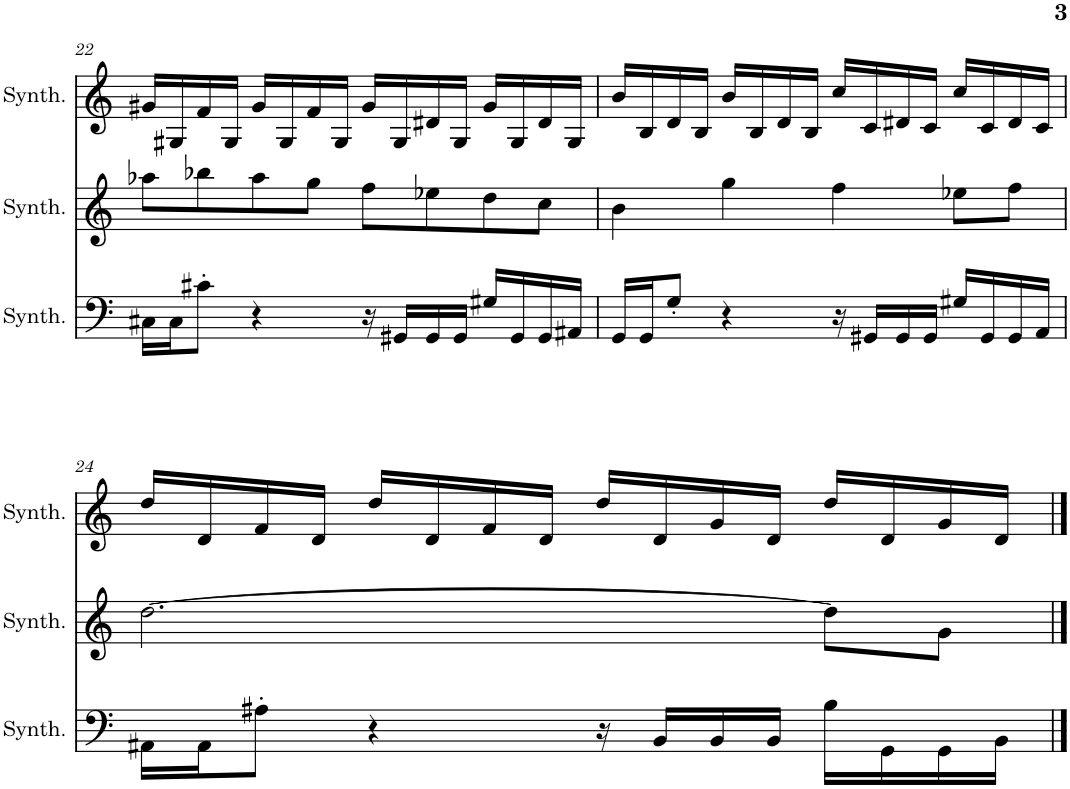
**kern	**kern	**kern
*part3	*part2	*part1
*staff3	*staff2	*staff1
*I"Saw Synthesizer	*I"Saw Synthesizer	*I"Saw Synthesizer
*I'Synth.	*I'Synth.	*I'Synth.
!!LO:PB:g=z
*clefF4	*clefG2	*clefG2
*k[]	*k[]	*k[]
*M4/4	*M4/4	*M4/4
=22	=22	=22
16C#X\LL	8aa-X\L	16g#X/LL
16C#\J	.	16G#X/
8c#X'\J	8bb-X\	16f/
.	.	16G#/JJ
4r	8aa-\	16g#/LL
.	.	16G#/
.	8gg\J	16f/
.	.	16G#/JJ
16r	8ff\L	16g#/LL
16GG#X/LL	.	16G#/
16GG#/	8ee-X\	16d#X/
16GG#/JJ	.	16G#/JJ
16G#X/LL	8dd\	16g#/LL
16GG#/	.	16G#/
16GG#/	8cc\J	16d#/
16AA#X/JJ	.	16G#/JJ
=23	=23	=23
16GG/LL	4b\	16b/LL
16GG/J	.	16B/
8G'/J	.	16d/
.	.	16B/JJ
4r	4gg\	16b/LL
.	.	16B/
.	.	16d/
.	.	16B/JJ
16r	4ff\	16cc/LL
16GG#X/LL	.	16c/
16GG#/	.	16d#X/
16GG#/JJ	.	16c/JJ
16G#X/LL	8ee-X\L	16cc/LL
16GG#/	.	16c/
16GG#/	8ff\J	16d#/
16AA/JJ	.	16c/JJ
!!LO:LB:g=z
=24	=24	=24
16AA#X\LL	[2.dd\	16dd/LL
16AA#\J	.	16d/
8A#X'\J	.	16f/
.	.	16d/JJ
4r	.	16dd/LL
.	.	16d/
.	.	16f/
.	.	16d/JJ
16r	.	16dd/LL
16BB/LL	.	16d/
16BB/	.	16g/
16BB/JJ	.	16d/JJ
16B\LL	8dd\L]	16dd/LL
16GG\	.	16d/
16GG\	8g\J	16g/
16BB\JJ	.	16d/JJ
==	==	==
*-	*-	*-
